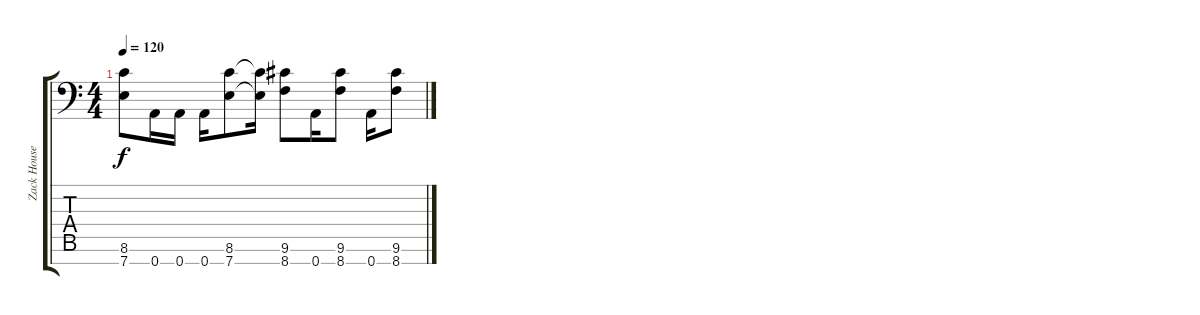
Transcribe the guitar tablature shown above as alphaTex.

\track ("Zack Householder" "Zack House") {instrument distortionguitar}
\staff {score tabs}
\tuning (E4 B3 G3 D3 A2 E2 A1) {hide}
\ts (4 4)
\tempo 120
\clef f4
\ks c
(8.6{t} 7.7{t}).8{dy f} 0.7.16 0.7.16 0.7.16 (8.6 7.7).8 (8.6{t} 7.7{t}).16 (9.6 8.7).8 0.7.16 (9.6 8.7).8 0.7.16 (9.6 8.7).8
